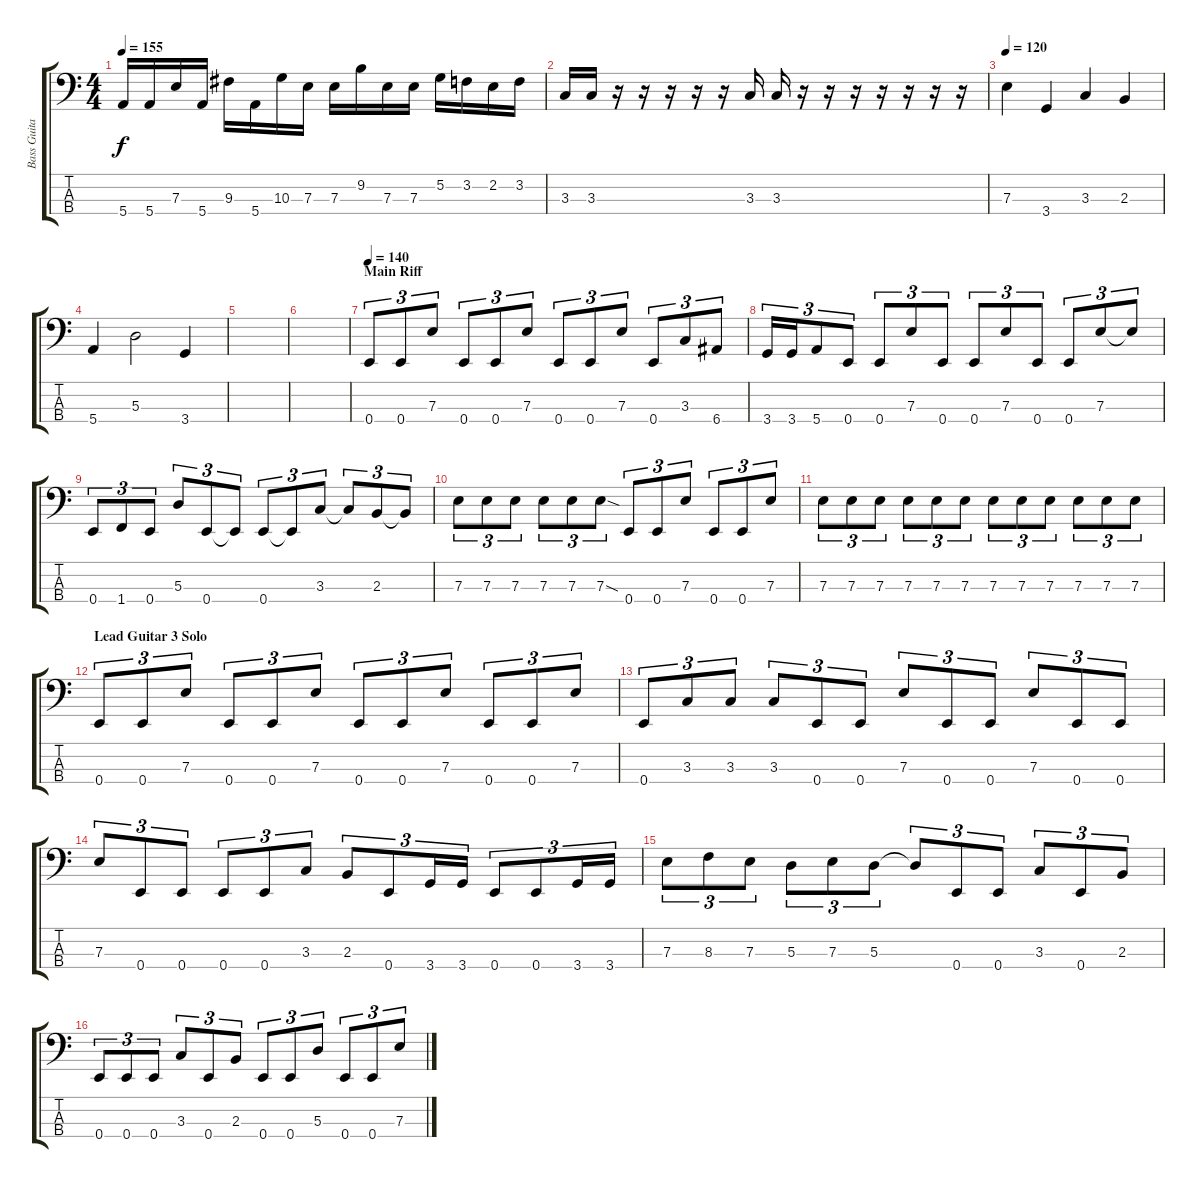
\track ("Bass Guitar" "Bass Guita") {instrument electricbasspick}
\staff {score tabs}
\tuning (G2 D2 A1 E1) {hide}
\ts (4 4)
\tempo 155
\clef f4
\ks c
5.4.16{dy f} 5.4.16 7.3.16 5.4.16 9.3.16 5.4.16 10.3.16 7.3.16 7.3.16 9.2.16 7.3.16 7.3.16 5.2.16 3.2.16 2.2.16 3.2.16 |
3.3.16 3.3.16 r.16 r.16 r.16 r.16 r.16 3.3.16 3.3.16 r.16 r.16 r.16 r.16 r.16 r.16 r.16 |
\tempo 120
7.3.4 3.4.4 3.3.4 2.3.4 |
5.4.4 5.3.2 3.4.4 |
|
|
\section ("" "Main Riff")
\tempo 140
0.4.8{tu (3 2)} 0.4.8{tu (3 2)} 7.3.8{tu (3 2)} 0.4.8{tu (3 2)} 0.4.8{tu (3 2)} 7.3.8{tu (3 2)} 0.4.8{tu (3 2)} 0.4.8{tu (3 2)} 7.3.8{tu (3 2)} 0.4.8{tu (3 2)} 3.3.8{tu (3 2)} 6.4.8{tu (3 2)} |
3.4.16{tu (3 2)} 3.4.16{tu (3 2)} 5.4.8{tu (3 2)} 0.4.8{tu (3 2)} 0.4.8{tu (3 2)} 7.3.8{tu (3 2)} 0.4.8{tu (3 2)} 0.4.8{tu (3 2)} 7.3.8{tu (3 2)} 0.4.8{tu (3 2)} 0.4.8{tu (3 2)} 7.3.8{tu (3 2)} 7.3{t}.8{tu (3 2)} |
0.4.8{tu (3 2)} 1.4.8{tu (3 2)} 0.4.8{tu (3 2)} 5.3.8{tu (3 2)} 0.4.8{tu (3 2)} 0.4{t}.8{tu (3 2)} 0.4.8{tu (3 2)} 0.4{t}.8{tu (3 2)} 3.3.8{tu (3 2)} 3.3{t}.8{tu (3 2)} 2.3.8{tu (3 2)} 2.3{t}.8{tu (3 2)} |
7.3.8{tu (3 2)} 7.3.8{tu (3 2)} 7.3.8{tu (3 2)} 7.3.8{tu (3 2)} 7.3.8{tu (3 2)} 7.3{sod}.8{tu (3 2)} 0.4.8{tu (3 2)} 0.4.8{tu (3 2)} 7.3.8{tu (3 2)} 0.4.8{tu (3 2)} 0.4.8{tu (3 2)} 7.3.8{tu (3 2)} |
7.3.8{tu (3 2)} 7.3.8{tu (3 2)} 7.3.8{tu (3 2)} 7.3.8{tu (3 2)} 7.3.8{tu (3 2)} 7.3.8{tu (3 2)} 7.3.8{tu (3 2)} 7.3.8{tu (3 2)} 7.3.8{tu (3 2)} 7.3.8{tu (3 2)} 7.3.8{tu (3 2)} 7.3.8{tu (3 2)} |
\section ("" "Lead Guitar 3 Solo")
0.4.8{tu (3 2)} 0.4.8{tu (3 2)} 7.3.8{tu (3 2)} 0.4.8{tu (3 2)} 0.4.8{tu (3 2)} 7.3.8{tu (3 2)} 0.4.8{tu (3 2)} 0.4.8{tu (3 2)} 7.3.8{tu (3 2)} 0.4.8{tu (3 2)} 0.4.8{tu (3 2)} 7.3.8{tu (3 2)} |
0.4.8{tu (3 2)} 3.3.8{tu (3 2)} 3.3.8{tu (3 2)} 3.3.8{tu (3 2)} 0.4.8{tu (3 2)} 0.4.8{tu (3 2)} 7.3.8{tu (3 2)} 0.4.8{tu (3 2)} 0.4.8{tu (3 2)} 7.3.8{tu (3 2)} 0.4.8{tu (3 2)} 0.4.8{tu (3 2)} |
7.3.8{tu (3 2)} 0.4.8{tu (3 2)} 0.4.8{tu (3 2)} 0.4.8{tu (3 2)} 0.4.8{tu (3 2)} 3.3.8{tu (3 2)} 2.3.8{tu (3 2)} 0.4.8{tu (3 2)} 3.4.16{tu (3 2)} 3.4.16{tu (3 2)} 0.4.8{tu (3 2)} 0.4.8{tu (3 2)} 3.4.16{tu (3 2)} 3.4.16{tu (3 2)} |
7.3.8{tu (3 2)} 8.3.8{tu (3 2)} 7.3.8{tu (3 2)} 5.3.8{tu (3 2)} 7.3.8{tu (3 2)} 5.3.8{tu (3 2)} 5.3{t}.8{tu (3 2)} 0.4.8{tu (3 2)} 0.4.8{tu (3 2)} 3.3.8{tu (3 2)} 0.4.8{tu (3 2)} 2.3.8{tu (3 2)} |
0.4.8{tu (3 2)} 0.4.8{tu (3 2)} 0.4.8{tu (3 2)} 3.3.8{tu (3 2)} 0.4.8{tu (3 2)} 2.3.8{tu (3 2)} 0.4.8{tu (3 2)} 0.4.8{tu (3 2)} 5.3.8{tu (3 2)} 0.4.8{tu (3 2)} 0.4.8{tu (3 2)} 7.3.8{tu (3 2)}
